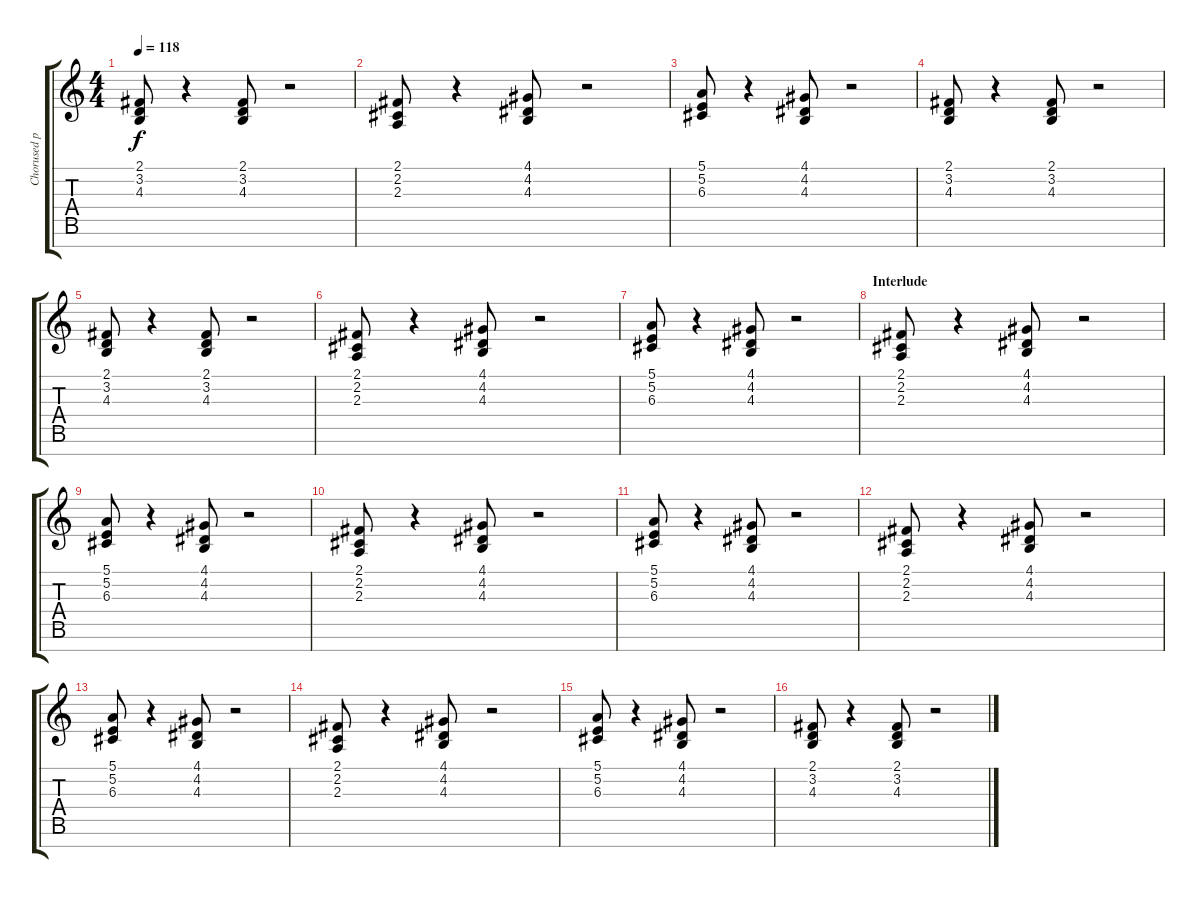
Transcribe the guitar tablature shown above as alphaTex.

\track ("Chorused piano" "Chorused p") {instrument electricpiano2}
\staff {score tabs}
\tuning (E4 B3 G3 D3 A2 E2 B1) {hide}
\ts (4 4)
\tempo 118
\clef g2
\ks c
(2.1 3.2 4.3).8{dy f} r.4 (2.1 3.2 4.3).8 r.2 |
(2.1 2.2 2.3).8 r.4 (4.1 4.2 4.3).8 r.2 |
(5.1 5.2 6.3).8 r.4 (4.1 4.2 4.3).8 r.2 |
(2.1 3.2 4.3).8 r.4 (2.1 3.2 4.3).8 r.2 |
(2.1 3.2 4.3).8 r.4 (2.1 3.2 4.3).8 r.2 |
(2.1 2.2 2.3).8 r.4 (4.1 4.2 4.3).8 r.2 |
(5.1 5.2 6.3).8 r.4 (4.1 4.2 4.3).8 r.2 |
\section ("" "Interlude")
(2.1 2.2 2.3).8 r.4 (4.1 4.2 4.3).8 r.2 |
(5.1 5.2 6.3).8 r.4 (4.1 4.2 4.3).8 r.2 |
(2.1 2.2 2.3).8 r.4 (4.1 4.2 4.3).8 r.2 |
(5.1 5.2 6.3).8 r.4 (4.1 4.2 4.3).8 r.2 |
(2.1 2.2 2.3).8 r.4 (4.1 4.2 4.3).8 r.2 |
(5.1 5.2 6.3).8 r.4 (4.1 4.2 4.3).8 r.2 |
(2.1 2.2 2.3).8 r.4 (4.1 4.2 4.3).8 r.2 |
(5.1 5.2 6.3).8 r.4 (4.1 4.2 4.3).8 r.2 |
(2.1 3.2 4.3).8 r.4 (2.1 3.2 4.3).8 r.2
